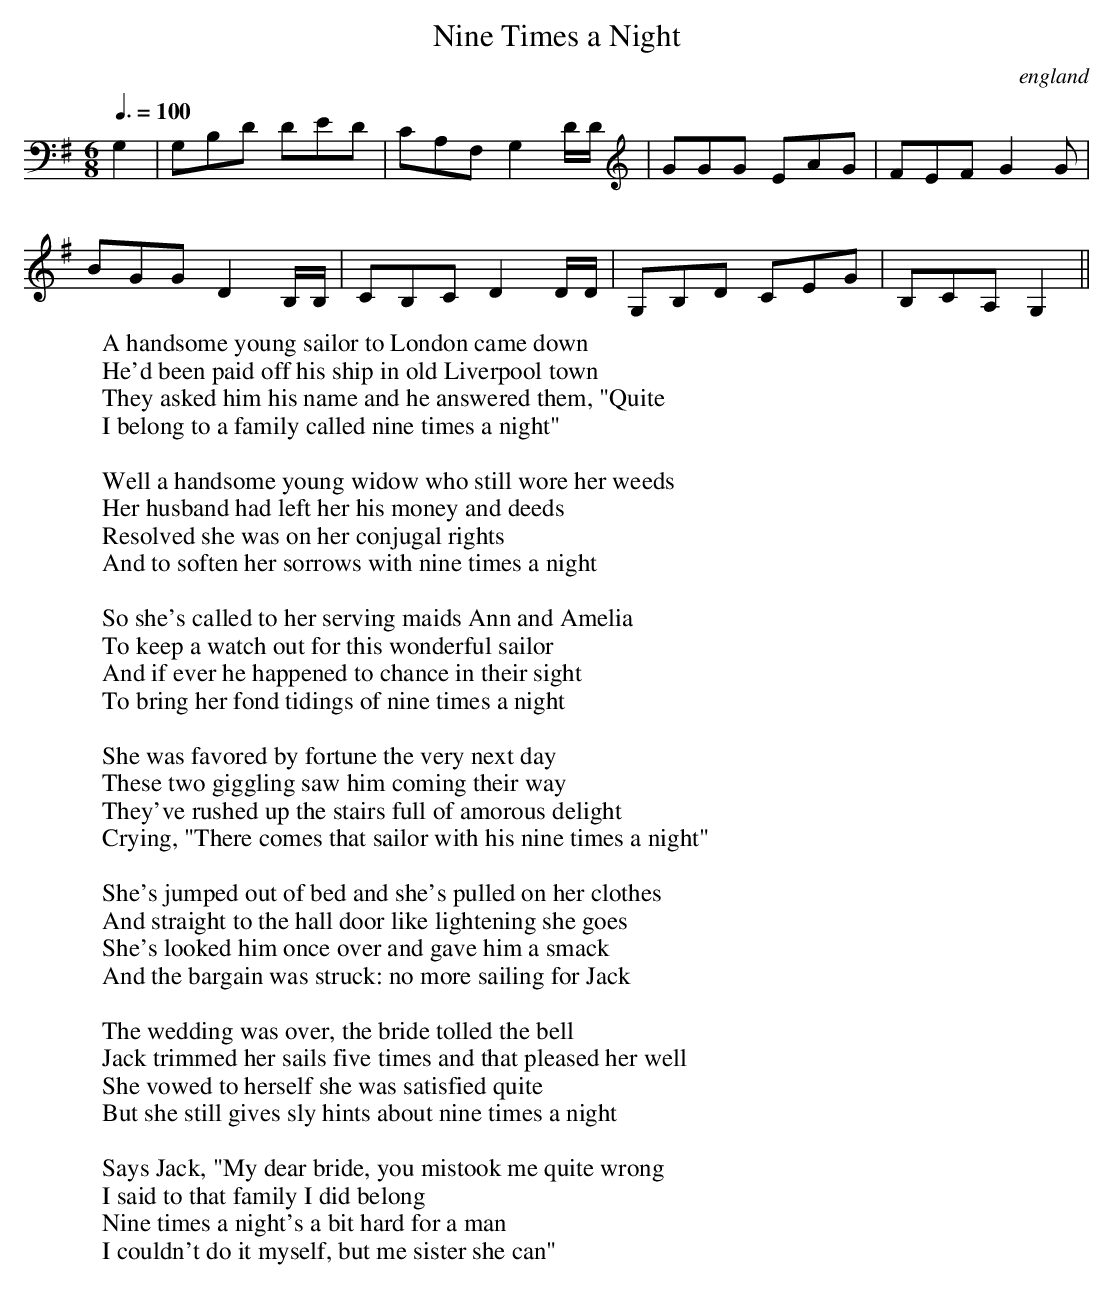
X:1
T:Nine Times a Night
O:england
M:6/8
L:1/8
Q:3/8=100
W:A handsome young sailor to London came down
W:He'd been paid off his ship in old Liverpool town
W:They asked him his name and he answered them, "Quite
W:I belong to a family called nine times a night"
W:
W:Well a handsome young widow who still wore her weeds
W:Her husband had left her his money and deeds
W:Resolved she was on her conjugal rights
W:And to soften her sorrows with nine times a night
W:
W:So she's called to her serving maids Ann and Amelia
W:To keep a watch out for this wonderful sailor
W:And if ever he happened to chance in their sight
W:To bring her fond tidings of nine times a night
W:
W:She was favored by fortune the very next day
W:These two giggling saw him coming their way
W:They've rushed up the stairs full of amorous delight
W:Crying, "There comes that sailor with his nine times a night"
W:
W:She's jumped out of bed and she's pulled on her clothes
W:And straight to the hall door like lightening she goes
W:She's looked him once over and gave him a smack
W:And the bargain was struck: no more sailing for Jack
W:
W:The wedding was over, the bride tolled the bell
W:Jack trimmed her sails five times and that pleased her well
W:She vowed to herself she was satisfied quite
W:But she still gives sly hints about nine times a night
W:
W:Says Jack, "My dear bride, you mistook me quite wrong
W:I said to that family I did belong
W:Nine times a night's a bit hard for a man
W:I couldn't do it myself, but me sister she can"
K:G
G,2|G,B,D DED|CA,F, G,2D/D/|GGG EAG|FEF G2G|
BGG D2B,/B,/|CB,C D2D/D/|G,B,D CEG|B,CA, G,2||
